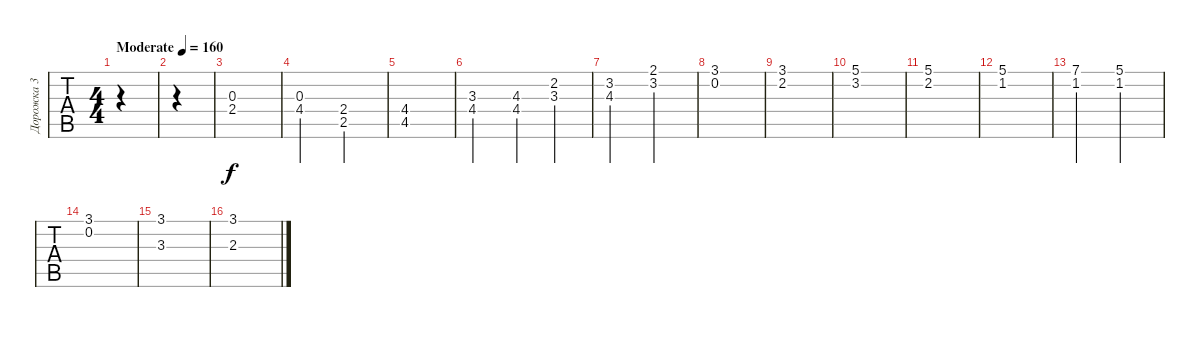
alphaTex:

\track ("Дорожка 3" "Дорожка 3") {instrument acousticguitarsteel}
\staff {tabs}
\tuning (E4 B3 G3 D3 A2 E2) {hide}
\ts (4 4)
\tempo (160 "Moderate")
\clef g2
\ks c
|
|
(0.3 2.4).1{instrument synthstrings2} |
(0.3 4.4).2 (2.4 2.5).2 |
(4.4 4.5).1 |
(3.3 4.4).2 (4.3 4.4).4 (2.2 3.3).4 |
(3.2 4.3).2 (2.1 3.2).2 |
(3.1 0.2).1 |
(3.1 2.2).1 |
(5.1 3.2).1 |
(5.1 2.2).1 |
(5.1 1.2).1 |
(7.1 1.2).2 (5.1 1.2).2 |
(3.1 0.2).1 |
(3.1 3.3).1 |
(3.1 2.3).1
